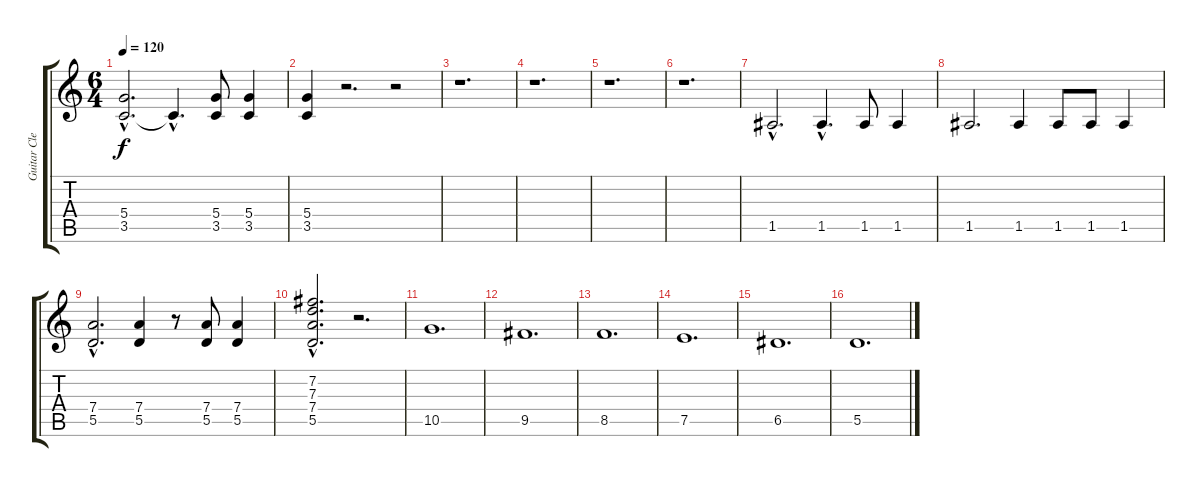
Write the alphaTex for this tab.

\track ("Guitar Clean 2" "Guitar Cle") {instrument electricguitarclean}
\staff {score tabs}
\tuning (E4 B3 G3 D3 A2 E2) {hide}
\ts (6 4)
\tempo 120
\clef g2
\ks c
(5.4{hac} 3.5{hac}).2{d dy f} 3.5{hac t}.4{d} (5.4 3.5).8 (5.4 3.5).4 |
(5.4 3.5).4 r.2{d} r.2 |
r.1{d} |
r.1{d} |
r.1{d} |
r.1{d} |
1.5{hac}.2{d} 1.5{hac}.4{d} 1.5.8 1.5.4 |
1.5.2{d} 1.5.4 1.5.8 1.5.8 1.5.4 |
(7.4{hac} 5.5{hac}).2{d} (7.4 5.5).4 r.8 (7.4 5.5).8 (7.4 5.5).4 |
(7.2{hac} 7.3{hac} 7.4{hac} 5.5).2{d} r.2{d} |
10.5.1{d} |
9.5.1{d} |
8.5.1{d} |
7.5.1{d} |
6.5.1{d} |
5.5.1{d}
